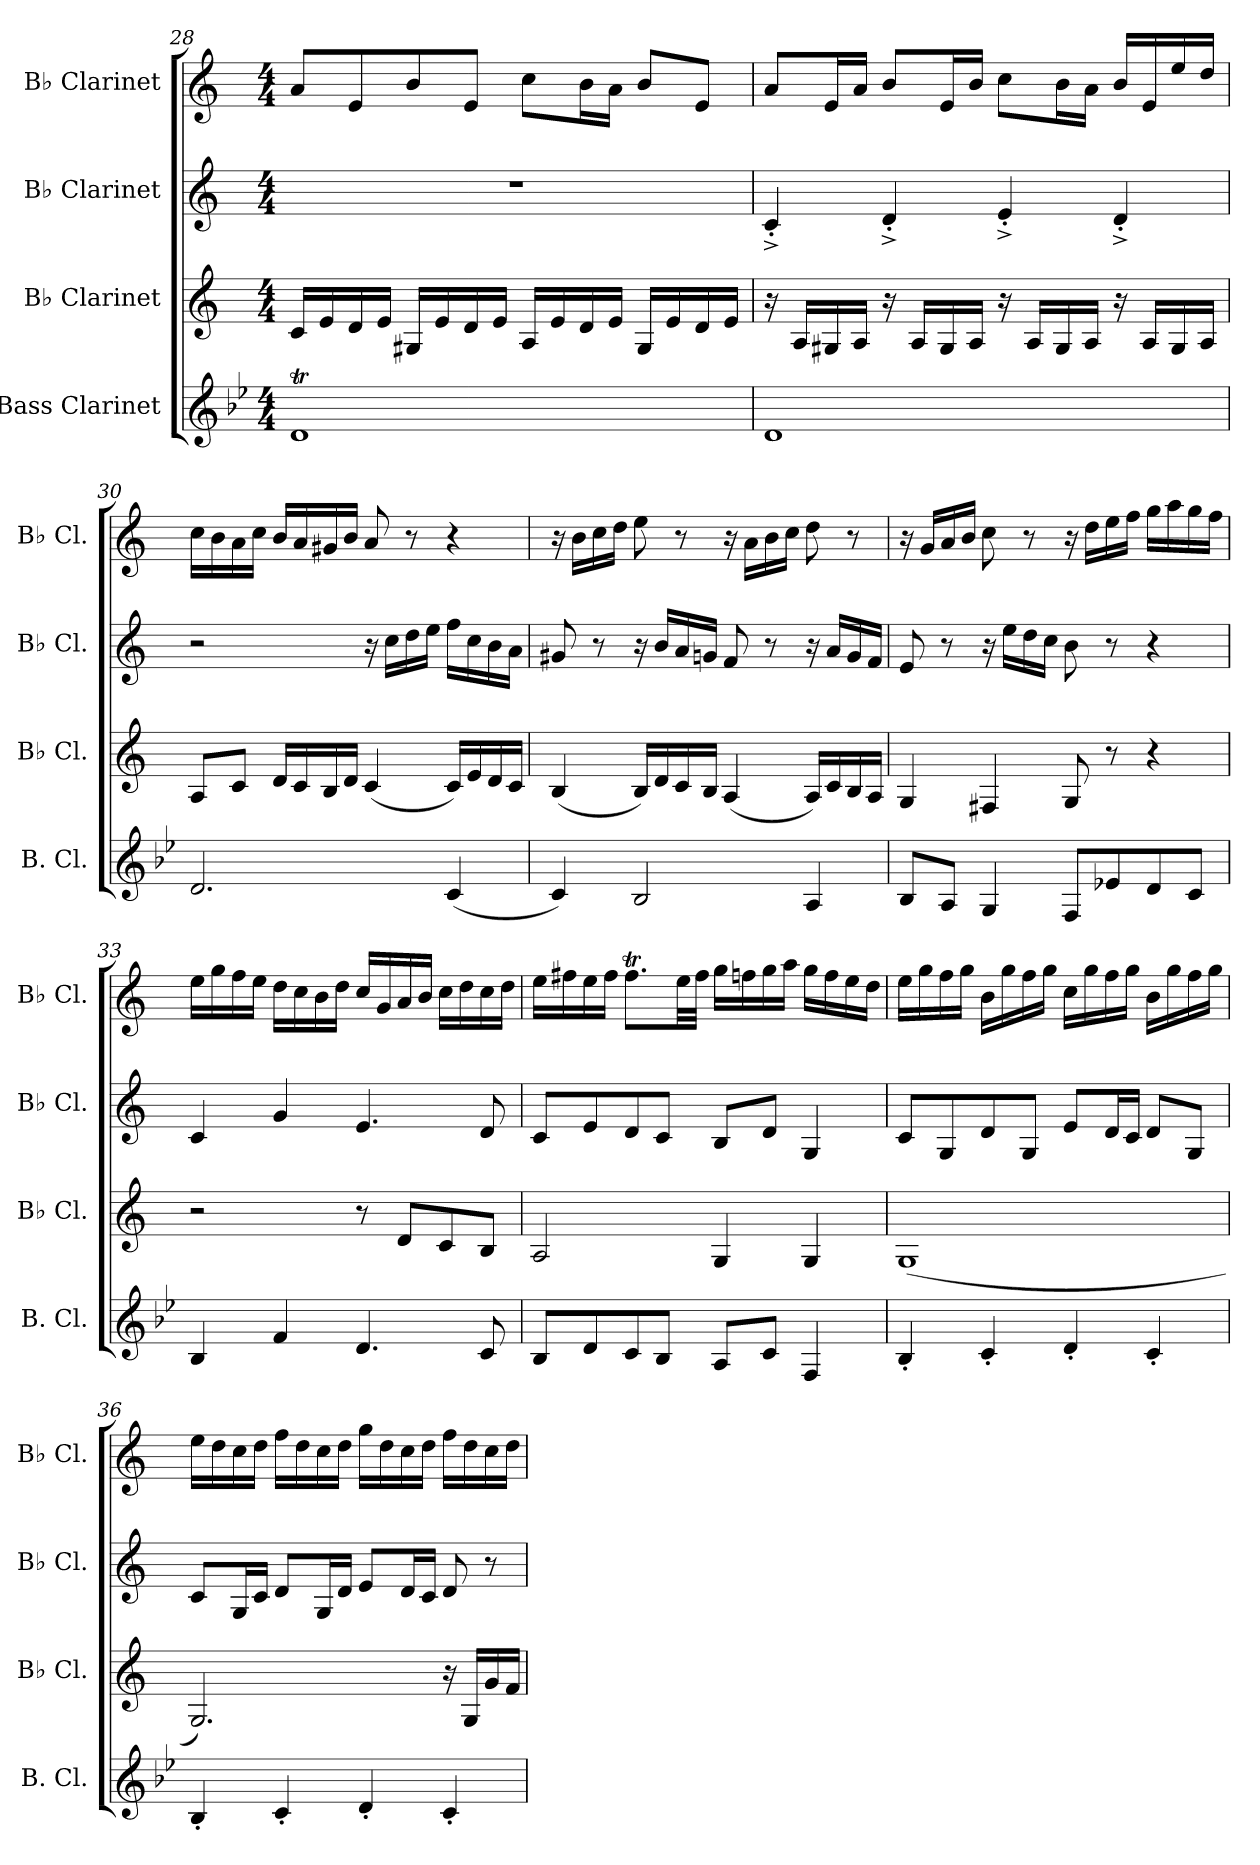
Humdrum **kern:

**kern	**kern	**kern	**kern
*part4	*part3	*part2	*part1
*staff4	*staff3	*staff2	*staff1
*I"Bass Clarinet	*I"B♭ Clarinet	*I"B♭ Clarinet	*I"B♭ Clarinet
*I'B. Cl.	*I'B♭ Cl.	*I'B♭ Cl.	*I'B♭ Cl.
!!LO:LB:g=z
*clefG2	*clefG2	*clefG2	*clefG2
*ITrd8c14	*ITrd1c2	*ITrd1c2	*ITrd1c2
*k[b-e-]	*k[b-e-]	*k[b-e-]	*k[b-e-]
*M4/4	*M4/4	*M4/4	*M4/4
=28	=28	=28	=28
1Dt	16B-/LL	1r	8g/L
.	16d/	.	.
.	16c/	.	8d/
.	16d/JJ	.	.
.	16F#X/LL	.	8a/
.	16d/	.	.
.	16c/	.	8d/J
.	16d/JJ	.	.
.	16G/LL	.	8b-\L
.	16d/	.	.
.	16c/	.	16a\L
.	16d/JJ	.	16g\JJ
.	16F#/LL	.	8a/L
.	16d/	.	.
.	16c/	.	8d/J
.	16d/JJ	.	.
=29	=29	=29	=29
1D	16r	4B-'^/	8g/L
.	16G/LL	.	.
.	16F#X/	.	16d/L
.	16G/JJ	.	16g/JJ
.	16r	4c'^/	8a/L
.	16G/LL	.	.
.	16F#/	.	16d/L
.	16G/JJ	.	16a/JJ
.	16r	4d'^/	8b-\L
.	16G/LL	.	.
.	16F#/	.	16a\L
.	16G/JJ	.	16g\JJ
.	16r	4c'^/	16a/LL
.	16G/LL	.	16d/
.	16F#/	.	16dd/
.	16G/JJ	.	16cc/JJ
=30	=30	=30	=30
2.D/	8G/L	2r	16b-\LL
.	.	.	16a\
.	8B-/J	.	16g\
.	.	.	16b-\JJ
.	16c/LL	.	16a/LL
.	16B-/	.	16g/
.	16A/	.	16f#X/
.	16c/JJ	.	16a/JJ
.	(4B-/	16r	8g/
.	.	16b-\LL	.
.	.	16cc\	8r
.	.	16dd\JJ	.
(4C/	16B-/LL)	16ee-\LL	4r
.	16d/	16b-\	.
.	16c/	16a\	.
.	16B-/JJ	16g\JJ	.
!!LO:LB:g=z
=31	=31	=31	=31
4C/)	(4A/	8f#X/	16r
.	.	.	16a\LL
.	.	8r	16b-\
.	.	.	16cc\JJ
2BB-/	16A/LL)	16r	8dd\
.	16c/	16a/LL	.
.	16B-/	16g/	8r
.	16A/JJ	16fn/JJ	.
.	(4G/	8e-/	16r
.	.	.	16g\LL
.	.	8r	16a\
.	.	.	16b-\JJ
4AA/	16G/LL)	16r	8cc\
.	16B-/	16g/LL	.
.	16A/	16f/	8r
.	16G/JJ	16e-/JJ	.
=32	=32	=32	=32
8BB-/L	4F/	8d/	16r
.	.	.	16f/LL
8AA/J	.	8r	16g/
.	.	.	16a/JJ
4GG/	4En/	16r	8b-\
.	.	16dd\LL	.
.	.	16cc\	8r
.	.	16b-\JJ	.
8FF/L	8F/	8a\	16r
.	.	.	16cc\LL
8E-X/	8r	8r	16dd\
.	.	.	16ee-\JJ
8D/	4r	4r	16ff\LL
.	.	.	16gg\
8C/J	.	.	16ff\
.	.	.	16ee-\JJ
=33	=33	=33	=33
4BB-/	2r	4B-/	16dd\LL
.	.	.	16ff\
.	.	.	16ee-\
.	.	.	16dd\JJ
4F/	.	4f/	16cc\LL
.	.	.	16b-\
.	.	.	16a\
.	.	.	16cc\JJ
4.D/	8r	4.d/	16b-/LL
.	.	.	16f/
.	8c/L	.	16g/
.	.	.	16a/JJ
.	8B-/	.	16b-\LL
.	.	.	16cc\
8C/	8A/J	8c/	16b-\
.	.	.	16cc\JJ
!!LO:PB:g=z
=34	=34	=34	=34
8BB-/L	2G/	8B-/L	16dd\LL
.	.	.	16een\
8D/	.	8d/	16dd\
.	.	.	16ee\JJ
8C/	.	8c/	8.eet\L
8BB-/J	.	8B-/J	.
.	.	.	32dd\LL
.	.	.	32ee\JJJ
8AA/L	4F/	8A/L	16ff\LL
.	.	.	16ee-X\
8C/J	.	8c/J	16ff\
.	.	.	16gg\JJ
4FF/	4F/	4F/	16ff\LL
.	.	.	16ee-\
.	.	.	16dd\
.	.	.	16cc\JJ
=35	=35	=35	=35
4BB-'/	(1F	8B-/L	16dd\LL
.	.	.	16ff\
.	.	8F/	16ee-\
.	.	.	16ff\JJ
4C'/	.	8c/	16a\LL
.	.	.	16ff\
.	.	8F/J	16ee-\
.	.	.	16ff\JJ
4D'/	.	8d/L	16b-\LL
.	.	.	16ff\
.	.	16c/L	16ee-\
.	.	16B-/JJ	16ff\JJ
4C'/	.	8c/L	16a\LL
.	.	.	16ff\
.	.	8F/J	16ee-\
.	.	.	16ff\JJ
=36	=36	=36	=36
4BB-'/	2.F/)	8B-/L	16dd\LL
.	.	.	16cc\
.	.	16F/L	16b-\
.	.	16B-/JJ	16cc\JJ
4C'/	.	8c/L	16ee-\LL
.	.	.	16cc\
.	.	16F/L	16b-\
.	.	16c/JJ	16cc\JJ
4D'/	.	8d/L	16ff\LL
.	.	.	16cc\
.	.	16c/L	16b-\
.	.	16B-/JJ	16cc\JJ
4C'/	16r	8c/	16ee-\LL
.	16F/LL	.	16cc\
.	16f/	8r	16b-\
.	16e-/JJ	.	16cc\JJ
=	=	=	=
*-	*-	*-	*-
